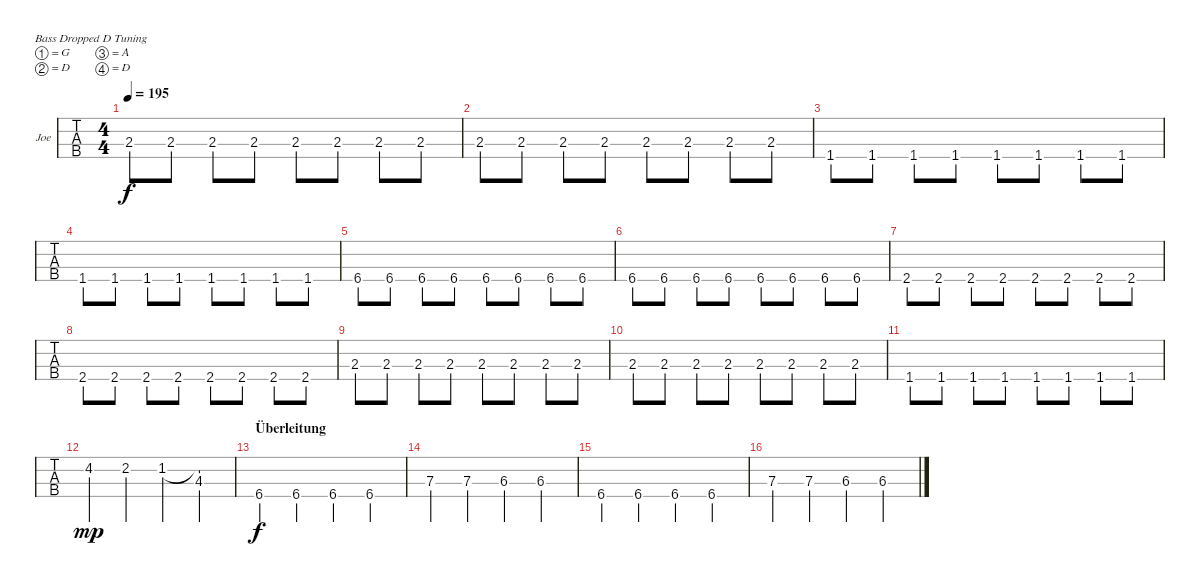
\defaultSystemsLayout 4
\bracketExtendMode groupsimilarinstruments
\firstSystemTrackNameOrientation horizontal
\otherSystemsTrackNameOrientation horizontal
\track ("Electric Bass" "Joe ") {instrument electricbassfinger}
\staff {tabs}
\tuning (G2 D2 A1 D1)
\ts (4 4)
\tempo 195
\clef f4
\scale
0.333333
\ks c
2.3.8{dy f} 2.3.8 2.3.8 2.3.8 2.3.8 2.3.8 2.3.8 2.3.8 |
\scale
0.333333 2.3.8 2.3.8 2.3.8 2.3.8 2.3.8 2.3.8 2.3.8 2.3.8 |
\scale
0.333333 1.4.8 1.4.8 1.4.8 1.4.8 1.4.8 1.4.8 1.4.8 1.4.8 |
\scale
0.333333 1.4.8 1.4.8 1.4.8 1.4.8 1.4.8 1.4.8 1.4.8 1.4.8 |
\scale
0.333333 6.4.8 6.4.8 6.4.8 6.4.8 6.4.8 6.4.8 6.4.8 6.4.8 |
\scale
0.333333 6.4.8 6.4.8 6.4.8 6.4.8 6.4.8 6.4.8 6.4.8 6.4.8 |
\scale
0.333333 2.4.8 2.4.8 2.4.8 2.4.8 2.4.8 2.4.8 2.4.8 2.4.8 |
\scale
0.333333 2.4.8 2.4.8 2.4.8 2.4.8 2.4.8 2.4.8 2.4.8 2.4.8 |
\scale
0.333333 2.3.8 2.3.8 2.3.8 2.3.8 2.3.8 2.3.8 2.3.8 2.3.8 |
\scale
0.333333 2.3.8 2.3.8 2.3.8 2.3.8 2.3.8 2.3.8 2.3.8 2.3.8 |
\scale
0.333333 1.4.8 1.4.8 1.4.8 1.4.8 1.4.8 1.4.8 1.4.8 1.4.8 |
\scale
0.333333 4.2.4{dy mp} 2.2.4 1.2.4 (4.3 1.2{t}).4 |
\section ("" "Überleitung")
\scale
0.333333 6.4.4{dy f} 6.4.4 6.4.4 6.4.4 |
\scale
0.333333 7.3.4 7.3.4 6.3.4 6.3.4 |
\scale
0.333333 6.4.4 6.4.4 6.4.4 6.4.4 |
\scale
0.333333 7.3.4 7.3.4 6.3.4 6.3.4
